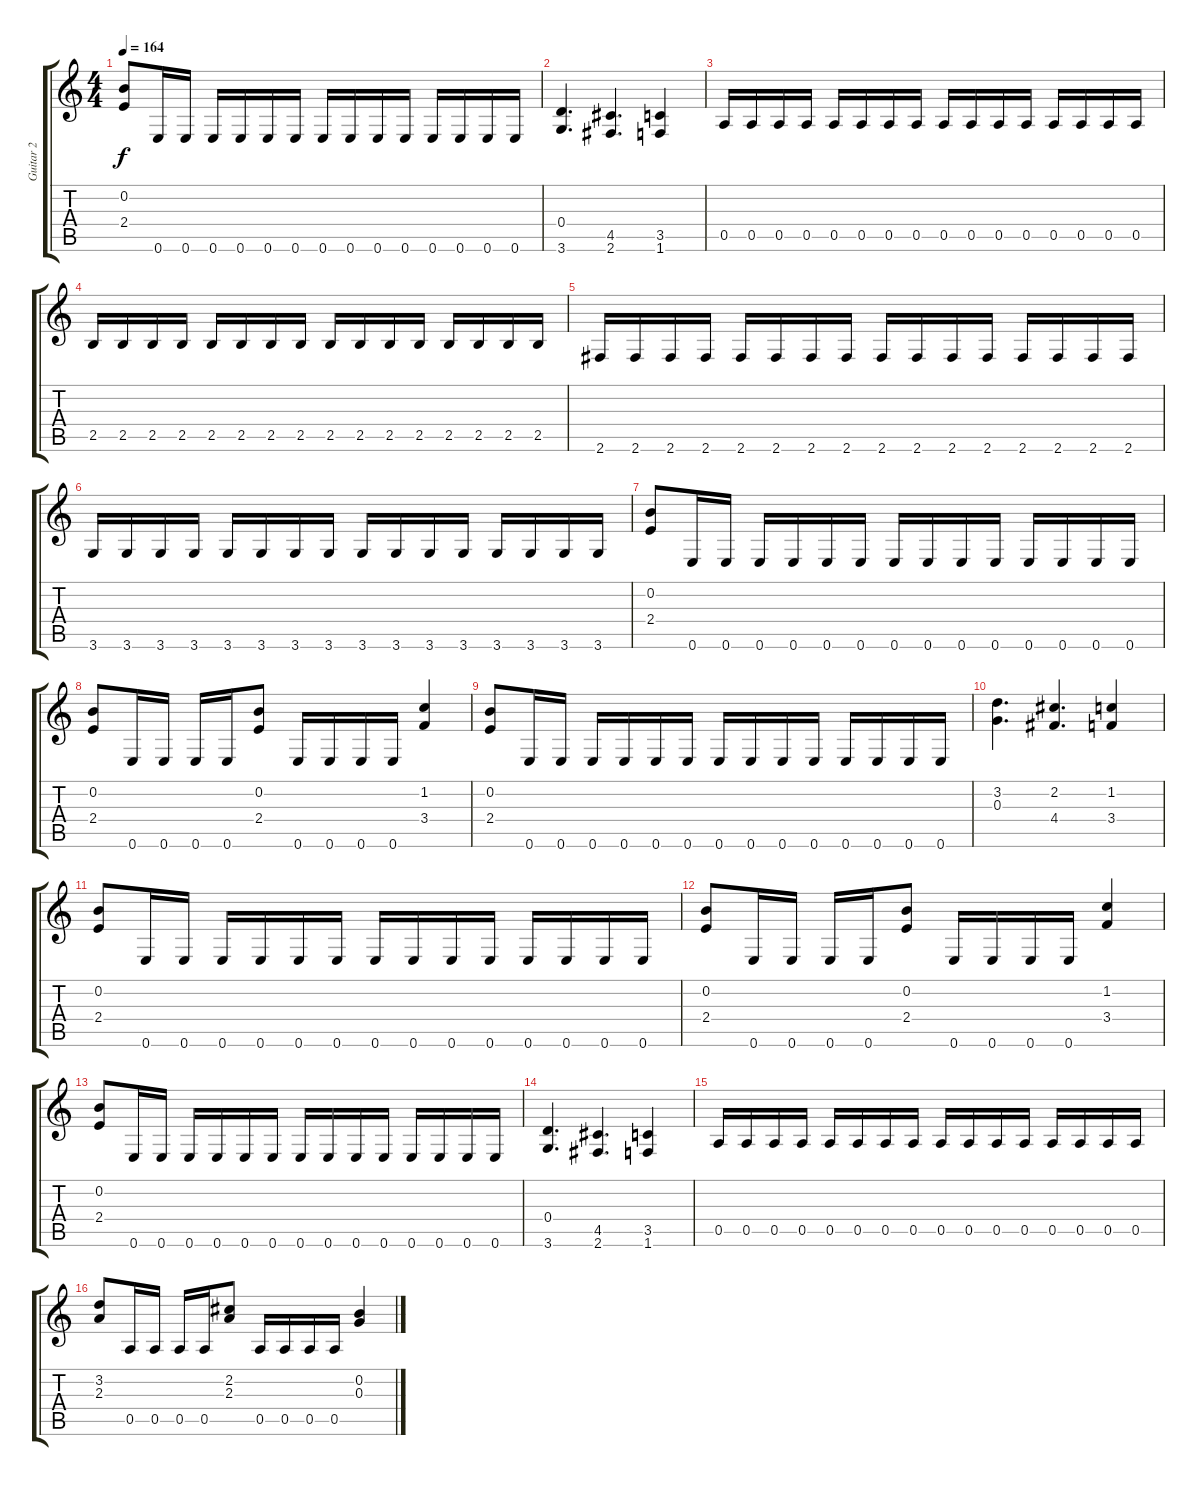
\track ("Guitar 2 " "Guitar 2 ") {instrument distortionguitar}
\staff {score tabs}
\tuning (E4 B3 G3 D3 A2 E2) {hide}
\ts (4 4)
\tempo 164
\clef g2
\ks c
(0.2 2.4).8{dy f} 0.6.16 0.6.16 0.6.16 0.6.16 0.6.16 0.6.16 0.6.16 0.6.16 0.6.16 0.6.16 0.6.16 0.6.16 0.6.16 0.6.16 |
(0.4 3.6).4{d} (4.5 2.6).4{d} (3.5 1.6).4 |
0.5.16 0.5.16 0.5.16 0.5.16 0.5.16 0.5.16 0.5.16 0.5.16 0.5.16 0.5.16 0.5.16 0.5.16 0.5.16 0.5.16 0.5.16 0.5.16 |
2.5.16 2.5.16 2.5.16 2.5.16 2.5.16 2.5.16 2.5.16 2.5.16 2.5.16 2.5.16 2.5.16 2.5.16 2.5.16 2.5.16 2.5.16 2.5.16 |
2.6.16 2.6.16 2.6.16 2.6.16 2.6.16 2.6.16 2.6.16 2.6.16 2.6.16 2.6.16 2.6.16 2.6.16 2.6.16 2.6.16 2.6.16 2.6.16 |
3.6.16 3.6.16 3.6.16 3.6.16 3.6.16 3.6.16 3.6.16 3.6.16 3.6.16 3.6.16 3.6.16 3.6.16 3.6.16 3.6.16 3.6.16 3.6.16 |
(0.2 2.4).8 0.6.16 0.6.16 0.6.16 0.6.16 0.6.16 0.6.16 0.6.16 0.6.16 0.6.16 0.6.16 0.6.16 0.6.16 0.6.16 0.6.16 |
(0.2 2.4).8 0.6.16 0.6.16 0.6.16 0.6.16 (0.2 2.4).8 0.6.16 0.6.16 0.6.16 0.6.16 (1.2 3.4).4 |
(0.2 2.4).8 0.6.16 0.6.16 0.6.16 0.6.16 0.6.16 0.6.16 0.6.16 0.6.16 0.6.16 0.6.16 0.6.16 0.6.16 0.6.16 0.6.16 |
(3.2 0.3).4{d} (2.2 4.4).4{d} (1.2 3.4).4 |
(0.2 2.4).8 0.6.16 0.6.16 0.6.16 0.6.16 0.6.16 0.6.16 0.6.16 0.6.16 0.6.16 0.6.16 0.6.16 0.6.16 0.6.16 0.6.16 |
(0.2 2.4).8 0.6.16 0.6.16 0.6.16 0.6.16 (0.2 2.4).8 0.6.16 0.6.16 0.6.16 0.6.16 (1.2 3.4).4 |
(0.2 2.4).8 0.6.16 0.6.16 0.6.16 0.6.16 0.6.16 0.6.16 0.6.16 0.6.16 0.6.16 0.6.16 0.6.16 0.6.16 0.6.16 0.6.16 |
(0.4 3.6).4{d} (4.5 2.6).4{d} (3.5 1.6).4 |
0.5.16 0.5.16 0.5.16 0.5.16 0.5.16 0.5.16 0.5.16 0.5.16 0.5.16 0.5.16 0.5.16 0.5.16 0.5.16 0.5.16 0.5.16 0.5.16 |
(3.2 2.3).8 0.5.16 0.5.16 0.5.16 0.5.16 (2.2 2.3).8 0.5.16 0.5.16 0.5.16 0.5.16 (0.2 0.3).4
